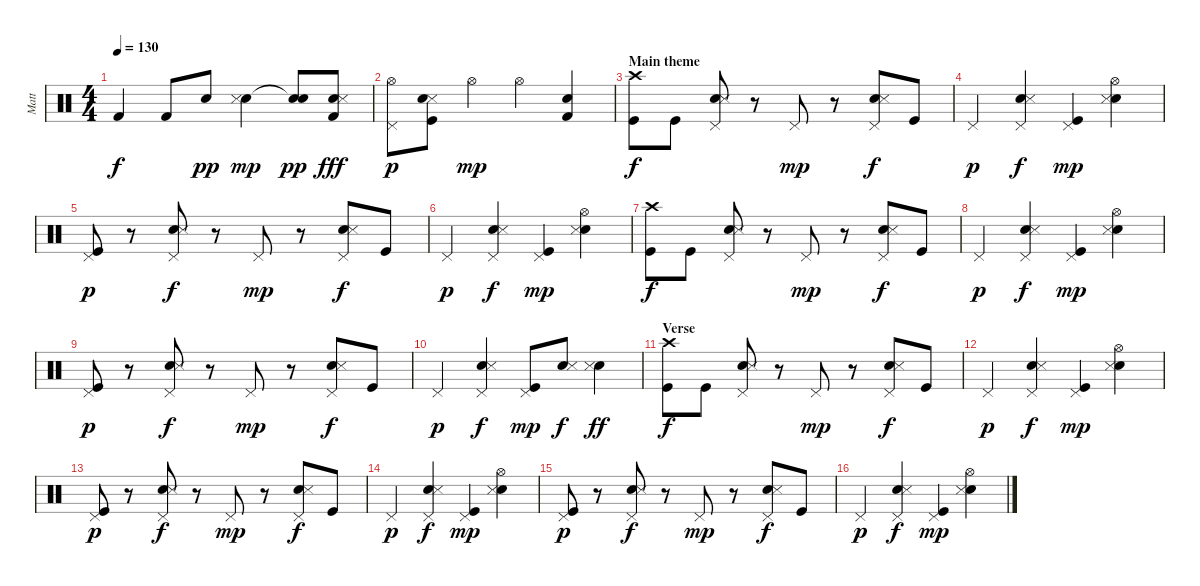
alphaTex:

\track ("Matt" "Matt") {instrument percussion}
\staff {score}
\articulation defaults
\ts (4 4)
\tempo 130
\clef neutral
\ks c "Kick (hit) 2".4{dy f} "Kick (hit) 2".8 "Electric Snare (hit)".8{dy pp}
("Electric Snare (hit)" "Snare (side stick) 3").4{dy mp} ("Snare (hit)"{t} "Electric Snare (hit)").8{dy pp} ("Snare (hit) 2" "Snare (side stick) 3" "Kick (hit) 2").8{dy fff} |
("Pedal Hi-Hat (hit)" "Hi-Hat (open)").8{dy p} ("Snare (side stick) 3" "Electric Snare (hit)" "Kick (hit)").8 "Hi-Hat (open)".4{dy mp} "Hi-Hat (open)".4 ("Electric Snare (hit)" "Kick (hit) 2").4 |
\section ("" "Main theme")
("Kick (hit)" "Crash high (hit)").8{dy f} "Kick (hit)".8 ("Electric Snare (hit)" "Snare (side stick) 3" "Pedal Hi-Hat (hit)").8 r.8 "Pedal Hi-Hat (hit)".8{dy mp} r.8 ("Electric Snare (hit)" "Snare (side stick) 3" "Pedal Hi-Hat (hit)").8{dy f} "Kick (hit)".8 |
"Pedal Hi-Hat (hit)".4{dy p} ("Electric Snare (hit)" "Snare (side stick) 3" "Pedal Hi-Hat (hit)").4{dy f} ("Kick (hit)" "Pedal Hi-Hat (hit)").4{dy mp} ("Electric Snare (hit)" "Snare (side stick) 3" "Hi-Hat (open)").4 |
("Kick (hit)" "Pedal Hi-Hat (hit)").8{dy p} r.8 ("Electric Snare (hit)" "Snare (side stick) 3" "Pedal Hi-Hat (hit)").8{dy f} r.8 "Pedal Hi-Hat (hit)".8{dy mp} r.8 ("Electric Snare (hit)" "Snare (side stick) 3" "Pedal Hi-Hat (hit)").8{dy f} "Kick (hit)".8 |
"Pedal Hi-Hat (hit)".4{dy p} ("Electric Snare (hit)" "Snare (side stick) 3" "Pedal Hi-Hat (hit)").4{dy f} ("Kick (hit)" "Pedal Hi-Hat (hit)").4{dy mp} ("Electric Snare (hit)" "Snare (side stick) 3" "Hi-Hat (open)").4 |
("Kick (hit)" "Crash high (hit)").8{dy f} "Kick (hit)".8 ("Electric Snare (hit)" "Snare (side stick) 3" "Pedal Hi-Hat (hit)").8 r.8 "Pedal Hi-Hat (hit)".8{dy mp} r.8 ("Electric Snare (hit)" "Snare (side stick) 3" "Pedal Hi-Hat (hit)").8{dy f} "Kick (hit)".8 |
"Pedal Hi-Hat (hit)".4{dy p} ("Electric Snare (hit)" "Snare (side stick) 3" "Pedal Hi-Hat (hit)").4{dy f} ("Kick (hit)" "Pedal Hi-Hat (hit)").4{dy mp} ("Electric Snare (hit)" "Snare (side stick) 3" "Hi-Hat (open)").4 |
("Kick (hit)" "Pedal Hi-Hat (hit)").8{dy p} r.8 ("Electric Snare (hit)" "Snare (side stick) 3" "Pedal Hi-Hat (hit)").8{dy f} r.8 "Pedal Hi-Hat (hit)".8{dy mp} r.8 ("Electric Snare (hit)" "Snare (side stick) 3" "Pedal Hi-Hat (hit)").8{dy f} "Kick (hit)".8 |
"Pedal Hi-Hat (hit)".4{dy p} ("Electric Snare (hit)" "Snare (side stick) 3" "Pedal Hi-Hat (hit)").4{dy f} ("Kick (hit)" "Pedal Hi-Hat (hit)").8{dy mp} ("Electric Snare (hit)" "Snare (side stick) 3").8{dy f} ("Electric Snare (hit)" "Snare (side stick) 3").4{dy ff} |
\section ("" "Verse")
("Kick (hit)" "Crash high (hit)").8{dy f} "Kick (hit)".8 ("Electric Snare (hit)" "Snare (side stick) 3" "Pedal Hi-Hat (hit)").8 r.8 "Pedal Hi-Hat (hit)".8{dy mp} r.8 ("Electric Snare (hit)" "Snare (side stick) 3" "Pedal Hi-Hat (hit)").8{dy f} "Kick (hit)".8 |
"Pedal Hi-Hat (hit)".4{dy p} ("Electric Snare (hit)" "Snare (side stick) 3" "Pedal Hi-Hat (hit)").4{dy f} ("Kick (hit)" "Pedal Hi-Hat (hit)").4{dy mp} ("Electric Snare (hit)" "Snare (side stick) 3" "Hi-Hat (open)").4 |
("Kick (hit)" "Pedal Hi-Hat (hit)").8{dy p} r.8 ("Electric Snare (hit)" "Snare (side stick) 3" "Pedal Hi-Hat (hit)").8{dy f} r.8 "Pedal Hi-Hat (hit)".8{dy mp} r.8 ("Electric Snare (hit)" "Snare (side stick) 3" "Pedal Hi-Hat (hit)").8{dy f} "Kick (hit)".8 |
"Pedal Hi-Hat (hit)".4{dy p} ("Electric Snare (hit)" "Snare (side stick) 3" "Pedal Hi-Hat (hit)").4{dy f} ("Kick (hit)" "Pedal Hi-Hat (hit)").4{dy mp} ("Electric Snare (hit)" "Snare (side stick) 3" "Hi-Hat (open)").4 |
("Kick (hit)" "Pedal Hi-Hat (hit)").8{dy p} r.8 ("Electric Snare (hit)" "Snare (side stick) 3" "Pedal Hi-Hat (hit)").8{dy f} r.8 "Pedal Hi-Hat (hit)".8{dy mp} r.8 ("Electric Snare (hit)" "Snare (side stick) 3" "Pedal Hi-Hat (hit)").8{dy f} "Kick (hit)".8 |
"Pedal Hi-Hat (hit)".4{dy p} ("Electric Snare (hit)" "Snare (side stick) 3" "Pedal Hi-Hat (hit)").4{dy f} ("Kick (hit)" "Pedal Hi-Hat (hit)").4{dy mp} ("Electric Snare (hit)" "Snare (side stick) 3" "Hi-Hat (open)").4
